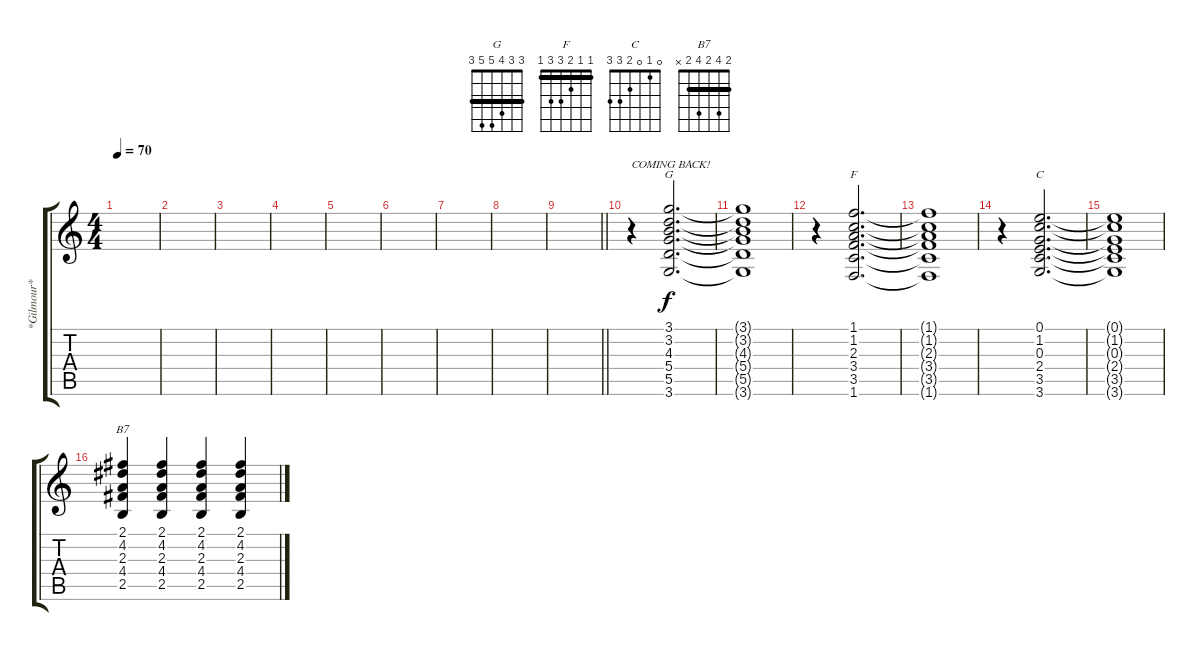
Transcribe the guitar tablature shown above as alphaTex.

\track ("*Gilmour* (Clean Electric)" "*Gilmour* ") {instrument electricguitarclean}
\staff {score tabs}
\tuning (E4 B3 G3 D3 A2 E2) {hide}
\chord ("G" 3 3 4 5 5 3) {barre 3}
\chord ("F" 1 1 2 3 3 1) {barre 1}
\chord ("C" 0 1 0 2 3 3)
\chord ("B7" 2 4 2 4 2 x) {barre 2}
\ts (4 4)
\tempo 70
\clef g2
\ks c
|
|
|
|
|
|
|
|
\barLineRight lightlight
|
r.4{txt "COMING BACK!"} (3.1 3.2 4.3 5.4 5.5 3.6).2{d ch "G"} |
(3.1{t} 3.2{t} 4.3{t} 5.4{t} 5.5{t} 3.6{t}).1 |
r.4 (1.1 1.2 2.3 3.4 3.5 1.6).2{d ch "F"} |
(1.1{t} 1.2{t} 2.3{t} 3.4{t} 3.5{t} 1.6{t}).1 |
r.4 (0.1 1.2 0.3 2.4 3.5 3.6).2{d ch "C"} |
(0.1{t} 1.2{t} 0.3{t} 2.4{t} 3.5{t} 3.6{t}).1 |
(2.1 4.2 2.3 4.4 2.5).4{ch "B7"} (2.1 4.2 2.3 4.4 2.5).4 (2.1 4.2 2.3 4.4 2.5).4 (2.1 4.2 2.3 4.4 2.5).4
